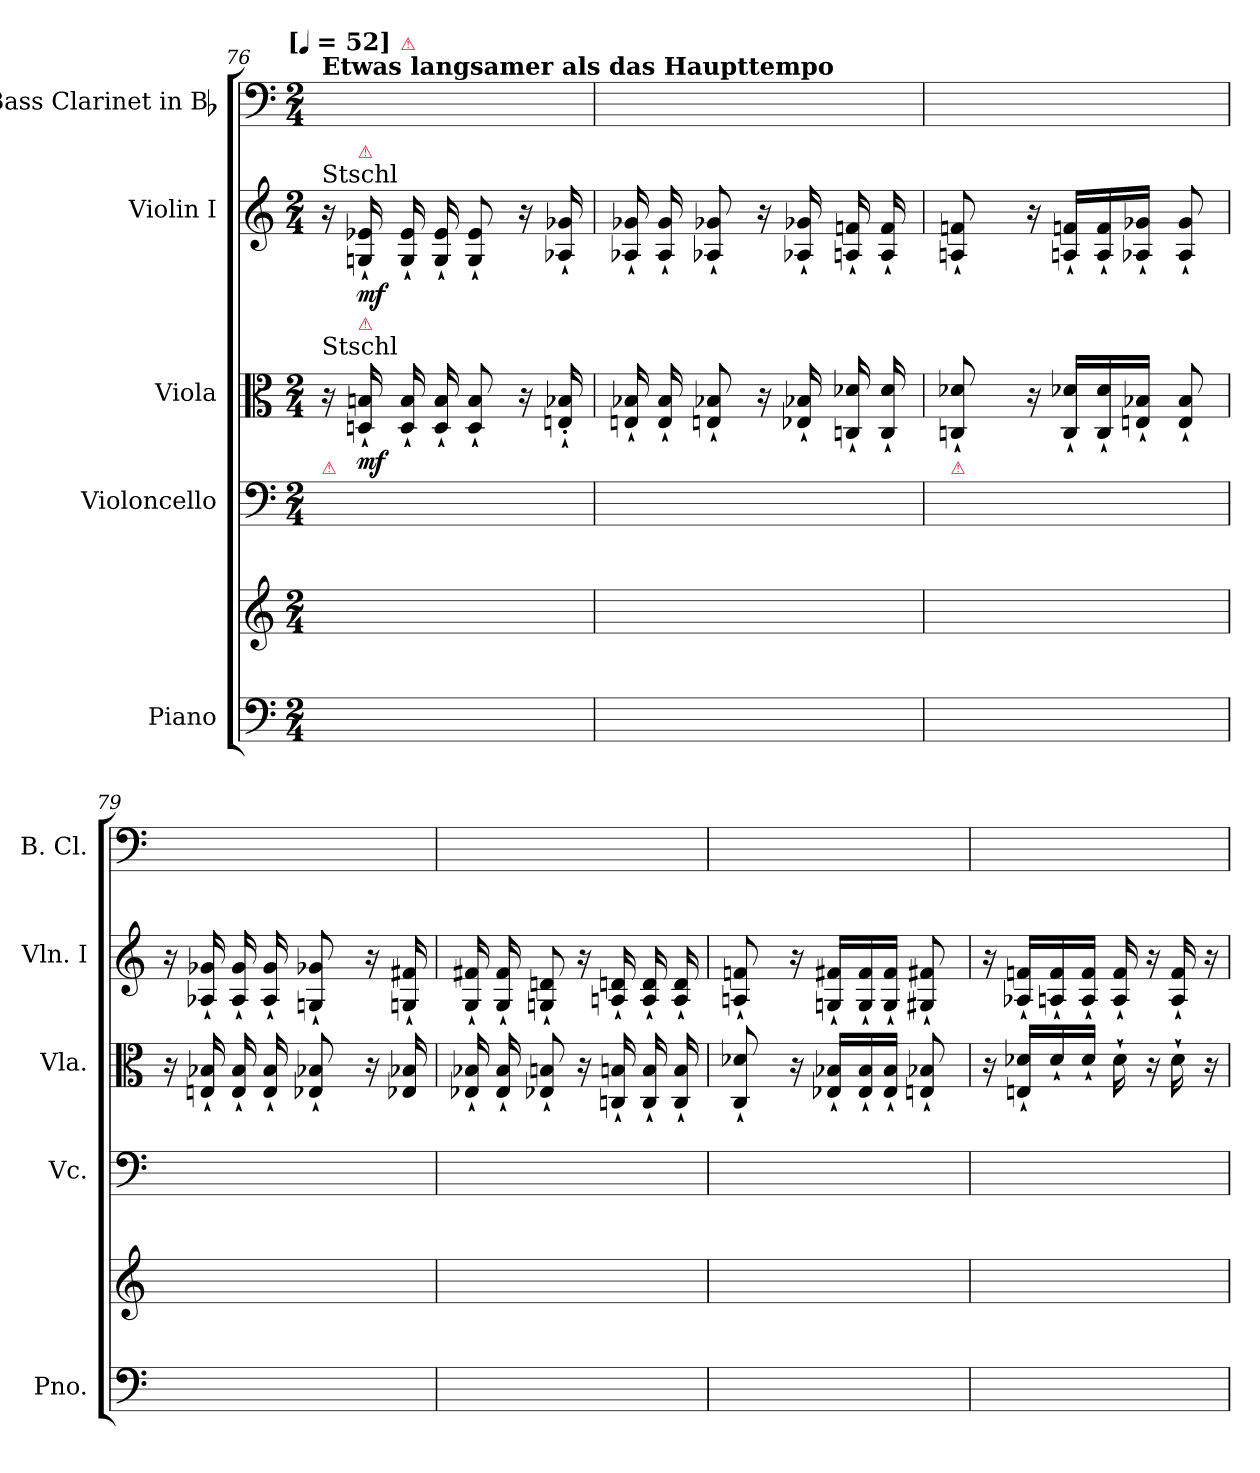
**kern	**kern	**kern	**kern	**dynam	**kern	**dynam	**kern
*part5	*part5	*part4	*part3	*part3	*part2	*part2	*part1
*staff6	*staff5	*staff4	*staff3	*staff3	*staff2	*staff2	*staff1
*I"Piano	*	*I"Violoncello	*I"Viola	*	*I"Violin I	*	*I"Bass Clarinet in Bb
*I'Pno.	*	*I'Vc.	*I'Vla.	*	*I'Vln. I	*	*I'B. Cl.
*clefF4	*clefG2	*clefF4	*clefC3	*	*clefG2	*	*clefF4
*k[]	*k[]	*k[]	*k[]	*	*k[]	*	*k[]
*C:	*C:	*C:	*C:	*	*C:	*	*C:
!!LO:TX:omd:t=[[quarter] = 52]
*M2/4	*M2/4	*M2/4	*M2/4	*	*M2/4	*	*M2/4
*MM52	*MM52	*MM52	*MM52	*	*MM52	*	*MM52
=76	=76	=76	=76	=76	=76	=76	=76
!	!	!	!	!	!	!	!LO:TX:a:B:t=Etwas langsamer als das Haupttempo
!	!	!	!	!	!LO:TX:a:t=Stschl	!	!
!	!	!	!LO:TX:a:t=Stschl	!	!	!	!
!	!	!LO:TX:a:color=crimson:t=⚠	!	!	!	!	!
2ryy	2ryy	16ryy	16r	.	16r	.	8ryy
!	!	!	!	!	!LO:TX:a:color=crimson:t=⚠	!	!
!	!	!	!LO:TX:a:color=crimson:t=⚠	!	!	!	!
.	.	32ryy	16Dn`> 16Bn`>	mf	16Gn`> 16e-X`>	mf	.
.	.	32ryy	.	.	.	.	.
!	!	!	!	!	!	!	!LO:TX:a:color=crimson:t=⚠
.	.	4ryy	16D`> 16B`>	.	16G`> 16e-`>	.	4.ryy
.	.	.	16D`> 16B`>	.	16G`> 16e-`>	.	.
.	.	.	8D` 8B`	.	8G`> 8e-`>	.	.
.	.	8ryy	16r	.	16r	.	.
.	.	.	16En'`> 16B-X'`>	.	16A-X`> 16g-X`>	.	.
=77	=77	=77	=77	=77	=77	=77	=77
2ryy	2ryy	16ryy	16En` 16B-X`	.	16A-X`> 16g-X`>	.	4.ryy
.	.	32ryy	16E` 16B-`	.	16A-`> 16g-`>	.	.
.	.	32ryy	.	.	.	.	.
.	.	4ryy	8En` 8B-X`	.	8A-X`> 8g-X`>	.	.
.	.	.	16r	.	16r	.	.
.	.	.	16E-X` 16B-X`	.	16A-X`> 16g-X`>	.	.
.	.	16ryy	16Cn` 16d-X`	.	16An`> 16fn`>	.	16ryy
.	.	32ryy	16C` 16d-`	.	16A`> 16f`>	.	32ryy
.	.	32ryy	.	.	.	.	32ryy
=78	=78	=78	=78	=78	=78	=78	=78
!	!	!LO:TX:a:color=crimson:t=⚠	!	!	!	!	!
2ryy	2ryy	32ryy	8Cn` 8d-X`	.	8An`> 8fn`>	.	4ryy
.	.	32ryy	.	.	.	.	.
.	.	16ryy	.	.	.	.	.
.	.	8ryy	16r	.	16r	.	.
.	.	.	16C` 16d-X`LL	.	16An`> 16fn`>LL	.	.
.	.	16.ryy	16C` 16d-`	.	16A`> 16f`>	.	16ryy
.	.	.	16En` 16B-X`JJ	.	16A-X`> 16g-X`>JJ	.	8.ryy
.	.	32ryy	.	.	.	.	.
.	.	8ryy	8E` 8B-`	.	8A-`> 8g-`>	.	.
=79	=79	=79	=79	=79	=79	=79	=79
2ryy	2ryy	8ryy	16r	.	16r	.	8ryy
.	.	.	16En` 16B-X`	.	16A-X`> 16g-X`>	.	.
.	.	8ryy	16E` 16B-`	.	16A-`> 16g-`>	.	8ryy
.	.	.	16E` 16B-`	.	16A-`> 16g-`>	.	.
.	.	16ryy	8E-X` 8B-X`	.	8Gn`> 8g-X`>	.	4ryy
.	.	32ryy	.	.	.	.	.
.	.	32ryy	.	.	.	.	.
.	.	8ryy	16r	.	16r	.	.
.	.	.	16E-X 16B-X	.	16Gn`> 16f#X`>	.	.
=80	=80	=80	=80	=80	=80	=80	=80
2ryy	2ryy	8ryy	16E-X` 16B-X`	.	16G`> 16f#X`>	.	8ryy
.	.	.	16E-` 16B-`	.	16G`> 16f#`>	.	.
.	.	8ryy	8E-X` 8Bn`	.	8Gn`> 8dn`>	.	4.ryy
.	.	16ryy	16r	.	16r	.	.
.	.	32ryy	16Cn` 16Bn`	.	16An`> 16dn`>	.	.
.	.	32ryy	.	.	.	.	.
.	.	8ryy	16C` 16B`	.	16A`> 16d`>	.	.
.	.	.	16C` 16B`	.	16A`> 16d`>	.	.
=81	=81	=81	=81	=81	=81	=81	=81
2ryy	2ryy	8ryy	8C` 8d-X`	.	8An`> 8fn`>	.	16ryy
.	.	.	.	.	.	.	32ryy
.	.	.	.	.	.	.	32ryy
.	.	16ryy	16r	.	16r	.	4ryy
.	.	32ryy	16E-X` 16B-X`LL	.	16Gn`> 16f#X`>LL	.	.
.	.	32ryy	.	.	.	.	.
.	.	16ryy	16E-` 16B-`	.	16G`> 16f#`>	.	.
.	.	16ryy	16E-` 16B-`JJ	.	16G`> 16f#`>JJ	.	.
.	.	8ryy	8En` 8B-X`	.	8G#X`> 8f#X`>	.	16ryy
.	.	.	.	.	.	.	16ryy
=82	=82	=82	=82	=82	=82	=82	=82
8ryy	2ryy	16ryy	16r	.	16r	.	2ryy
.	.	32ryy	16En`< 16d-X`<LL	.	16A-X`> 16fn`>LL	.	.
.	.	32ryy	.	.	.	.	.
32ryy	.	4ryy	16d-`<	.	16An`> 16f`>	.	.
16ryy	.	.	.	.	.	.	.
.	.	.	16d-`<JJ	.	16A`> 16f`>JJ	.	.
32ryy	.	.	.	.	.	.	.
8.ryy	.	.	16d-`	.	16A`> 16f`>	.	.
.	.	.	16r	.	16r	.	.
.	.	16ryy	16d-`	.	16A`> 16f`>	.	.
16ryy	.	16ryy	16r	.	16r	.	.
=	=	=	=	=	=	=	=
*-	*-	*-	*-	*-	*-	*-	*-
